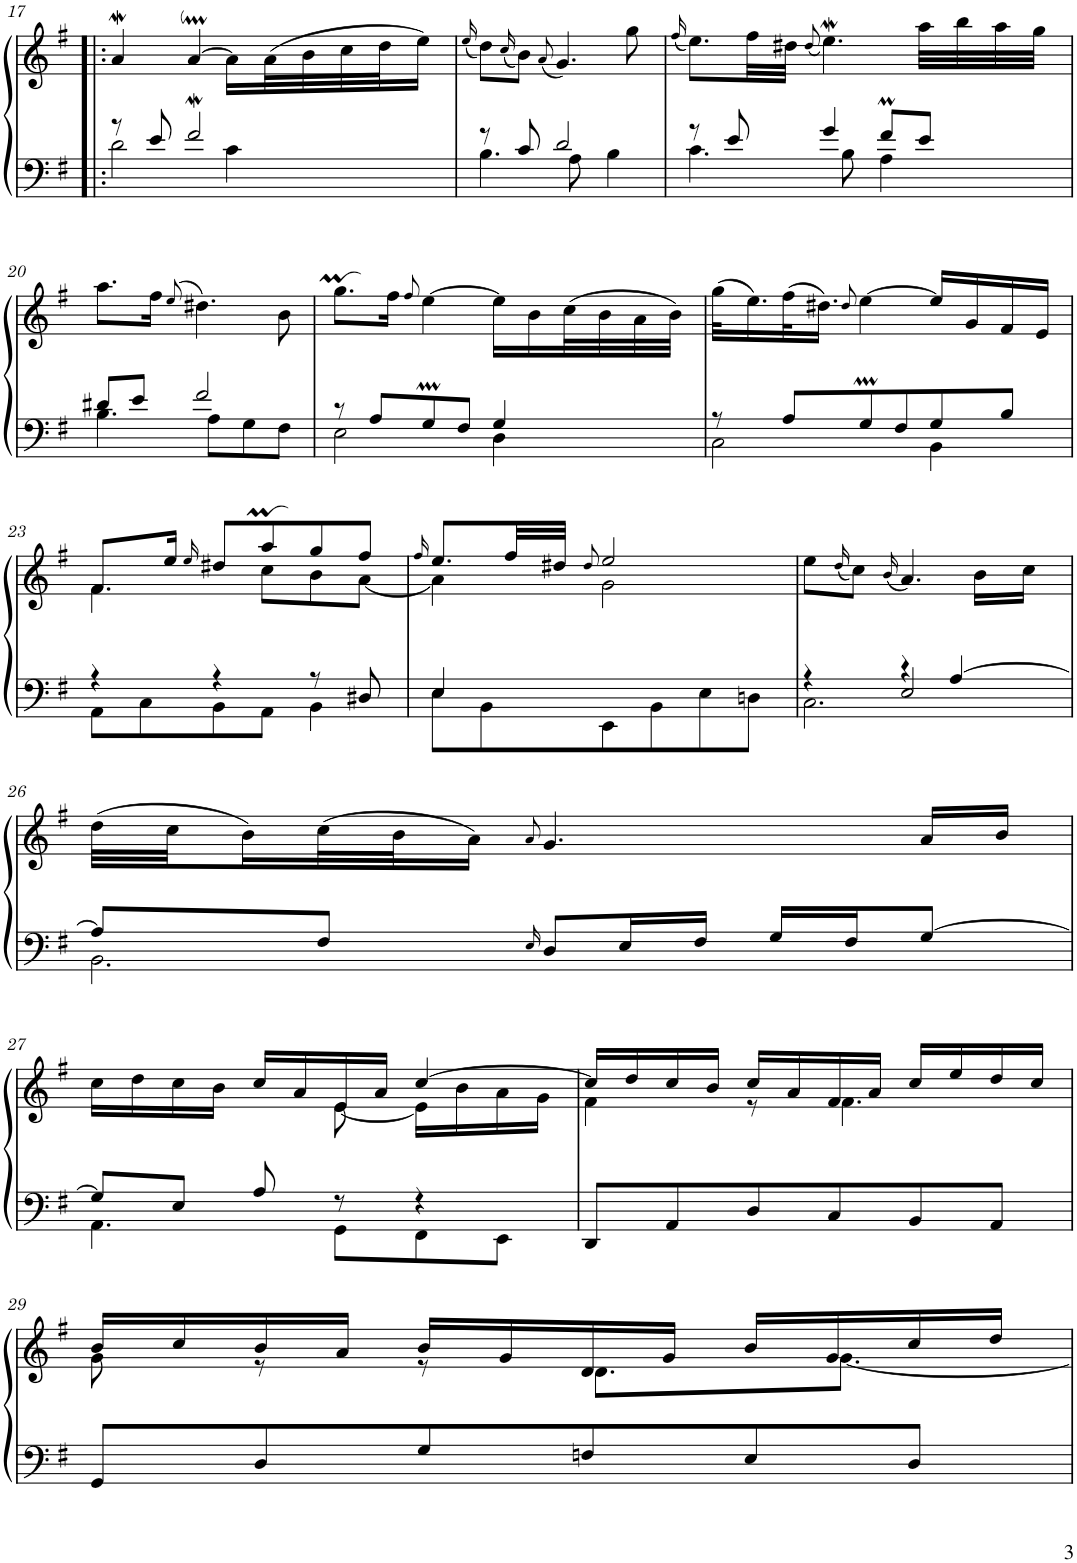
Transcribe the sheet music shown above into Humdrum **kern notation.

**kern	**kern
*part1	*part1
*staff2	*staff1
*I"Piano	*
*I'Pno	*
!!LO:PB:g=z
*clefF4	*clefG2
*k[f#]	*k[f#]
*M3/4	*M3/4
=17!|:	=17!|:
*^	*
8r	2d\	4aW/
8e/	.	.
2f#W/	.	[4aM/
.	4c\	16a\LL]
.	.	(32a\L
.	.	32b\
.	.	32cc\
.	.	32dd\J
.	.	16ee\JJ)
=18	=18	=18
.	.	(16qee/
8r	4.B\	8dd\L)
.	.	(16qcc/
8c/	.	8b\J)
.	.	(8qa/
2d/	.	4.g/)
.	8A\	.
.	4B\	.
.	.	8gg\
=19	=19	=19
.	.	(16qff#/
8r	4.c\	8.ee\L)
8e/	.	.
.	.	32ff#\LL
.	.	32dd#X\JJJ
.	.	(8qdd#/
4g/	.	4.eeW\)
.	8B\	.
8f#m/L	4A\	.
8e/J	.	32aa\LLL
.	.	32bb\
.	.	32aa\
.	.	32gg\JJJ
!!LO:LB:g=z
=20	=20	=20
8d#X/L	4.B\	8.aa\L
8e/J	.	.
.	.	16ff#\Jk
.	.	(>8qee/
2f#/	.	4.dd#X\)
.	8A\L	.
.	8G\	.
.	8F#\J	8b\
=21	=21	=21
8r	2E\	8.gg\L
8A/L	.	.
.	.	16ff#\Jk
.	.	8qff#/
8GM/	.	[4ee\
8F#/J	.	.
4G/	4D\	16ee\LL]
.	.	16b\
.	.	(32cc\L
.	.	32b\
.	.	32a\
.	.	32b\JJJ)
=22	=22	=22
8r	2C\	(32gg\KLL
.	.	16.ee\)
8A/L	.	(32ff#\K
.	.	16.dd#X\JJ)
.	.	8qdd#/
8GM/	.	[4ee\
8F#/	.	.
8G/	4BB\	16ee/LL]
.	.	16g/
8B/J	.	16f#/
.	.	16e/JJ
!!LO:LB:g=z
=23	=23	=23
*	*	*^
4r	8AA\L	8.f#/L	4.f#\
.	8C\	.	.
.	.	16ee/Jk	.
.	.	16qee/	.
4r	8BB\	8dd#X/L	.
.	8AA\J	8aa/	8cc\L
8r	4BB\	8gg/	8b\
8D#X/	.	8ff#/J	[8a\J
=24	=24	=24	=24
.	.	16qff#/	.
4E/	8E\L	8.ee/L	4a\]
.	8BB\	.	.
.	.	32ff#/LL	.
.	.	32dd#X/JJJ	.
.	.	8qdd#/	.
2ryy	8EE\	2ee/	2g\
.	8BB\	.	.
.	8E\	.	.
.	8Dn\J	.	.
*	*	*v	*v
=25	=25	=25
*	*^	*
4r	2.C\	4ryy	8ee\L
.	.	.	(16qdd/
.	.	.	8cc\J)
.	.	.	(16qb/
4r	.	2E/	4.a/)
[4A/	.	.	.
.	.	.	16b\LL
.	.	.	16cc\JJ
*	*v	*v	*
!!LO:LB:g=z
=26	=26	=26
8A/L]	2.BB\	(32dd\LLL
.	.	32cc\JJ
.	.	16b\L)
8F#/J	.	(32cc\L
.	.	32b\J
.	.	16a\JJ)
16qE/	.	8qa/
8D/L	.	4.g/
16E/L	.	.
16F#/JJ	.	.
16G/LL	.	.
16F#/J	.	.
[8G/J	.	16a/LL
.	.	16b/JJ
!!LO:LB:g=z
=27	=27	=27
*	*	*^
8G/L]	4.AA\	16cc\LL	4.ryy
.	.	16dd\	.
8E/J	.	16cc\	.
.	.	16b\JJ	.
8A/	.	16cc/LL	.
.	.	16a/	.
8r	8GG\L	16e/	[8e\
.	.	16a/JJ	.
4r	8FF#\	[4cc/	16e\LL]
.	.	.	16b\
.	8EE\J	.	16a\
.	.	.	16g\JJ
*v	*v	*	*
=28	=28	=28
8DD/L	16cc/LL]	4f#\
.	16dd/	.
8AA/	16cc/	.
.	16b/JJ	.
8D/	16cc/LL	8r
.	16a/	.
8C/	16f#/	4.f#\
.	16a/JJ	.
8BB/	16cc/LL	.
.	16ee/	.
8AA/J	16dd/	.
.	16cc/JJ	.
!!LO:LB:g=z	!!
=29	=29	=29
8GG/L	16b/LL	8g\
.	16cc/	.
8D/	16b/	8r
.	16a/JJ	.
8G/	16b/LL	8r
.	16g/	.
8Fn/	16d/	8.d\L
.	16g/JJ	.
8E/	16b/LL	.
.	16g/	[8.g\J
8D/J	16cc/	.
.	16dd/JJ	.
*	*v	*v
=	=
*-	*-
